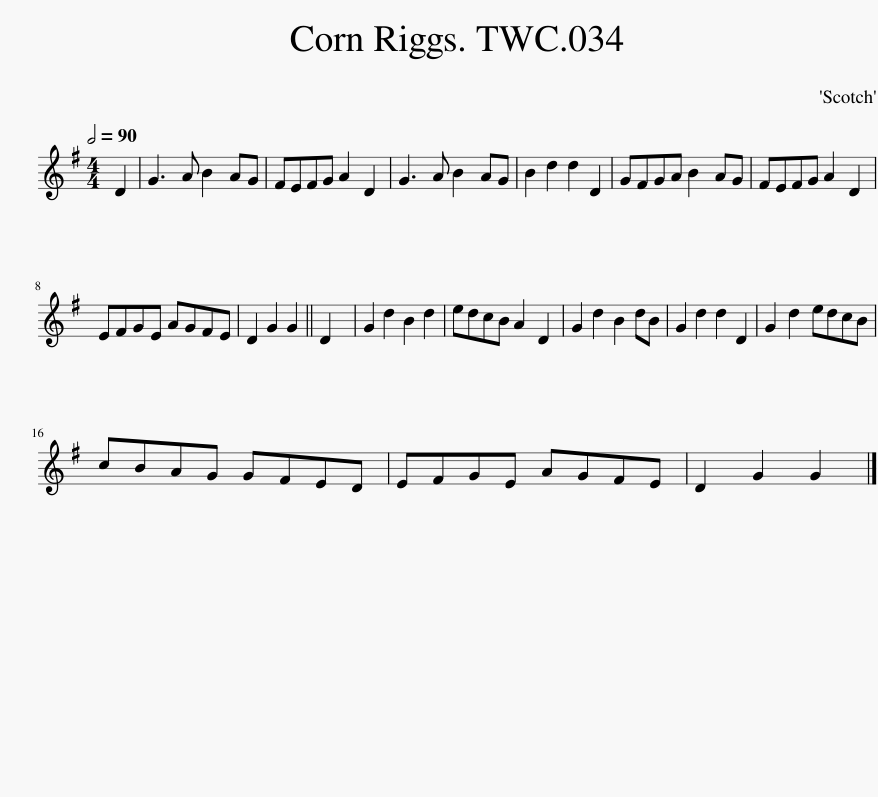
X:1
L:1/8
Q:1/2=90
M:4/4
I:linebreak $
K:G
V:1 treble
V:1
 D2 | G3 A B2 AG | FEFG A2 D2 | G3 A B2 AG | B2 d2 d2 D2 | %5
 GFGA B2 AG | FEFG A2 D2 |$ EFGE AGFE | D2 G2 G2 || D2 | %10
 G2 d2 B2 d2 | edcB A2 D2 | G2 d2 B2 dB | G2 d2 d2 D2 | G2 d2 edcB |$ %15
 cBAG GFED | EFGE AGFE | D2 G2 G2 |] %18
